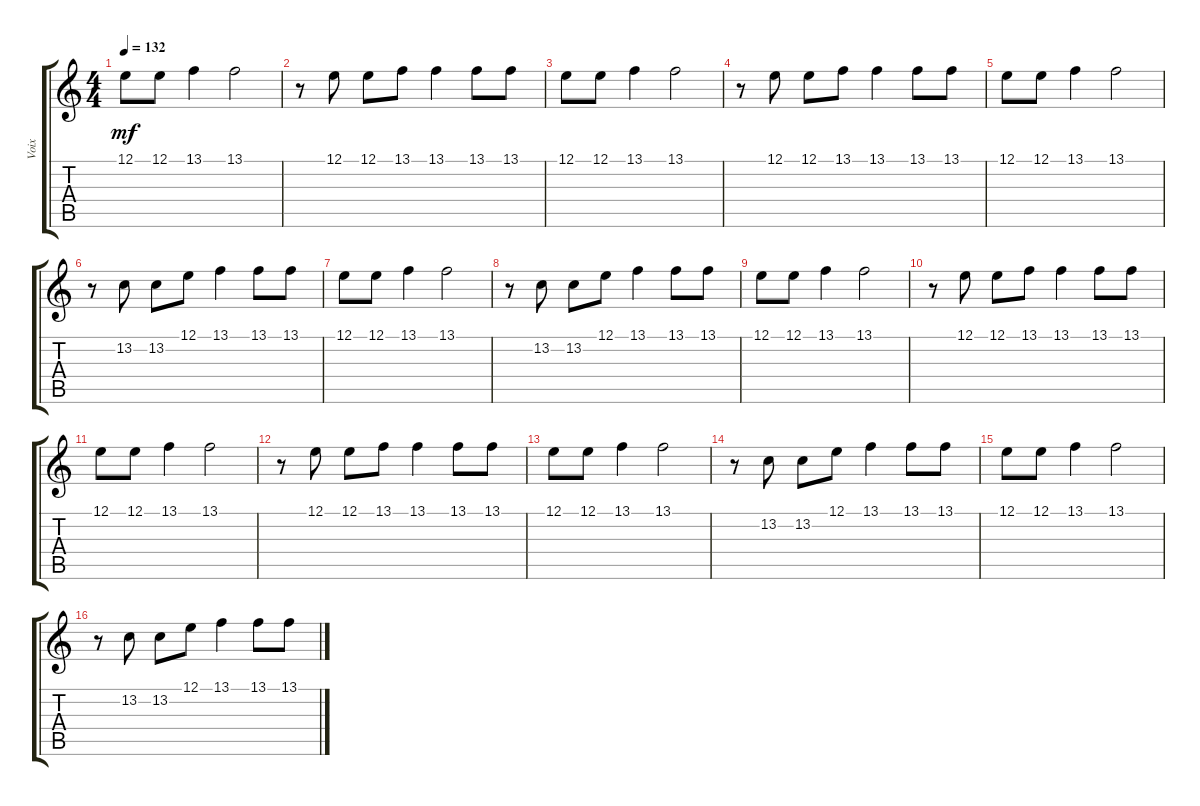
\track ("Voix" "Voix") {instrument accordion}
\staff {score tabs}
\tuning (E4 B3 G3 D3 A2 E2) {hide}
\ts (4 4)
\tempo 132
\clef g2
\ks c
12.1.8{dy mf} 12.1.8 13.1.4 13.1.2 |
r.8 12.1.8 12.1.8 13.1.8 13.1.4 13.1.8 13.1.8 |
12.1.8 12.1.8 13.1.4 13.1.2 |
r.8 12.1.8 12.1.8 13.1.8 13.1.4 13.1.8 13.1.8 |
12.1.8 12.1.8 13.1.4 13.1.2 |
r.8 13.2.8 13.2.8 12.1.8 13.1.4 13.1.8 13.1.8 |
12.1.8 12.1.8 13.1.4 13.1.2 |
r.8 13.2.8 13.2.8 12.1.8 13.1.4 13.1.8 13.1.8 |
12.1.8 12.1.8 13.1.4 13.1.2 |
r.8 12.1.8 12.1.8 13.1.8 13.1.4 13.1.8 13.1.8 |
12.1.8 12.1.8 13.1.4 13.1.2 |
r.8 12.1.8 12.1.8 13.1.8 13.1.4 13.1.8 13.1.8 |
12.1.8 12.1.8 13.1.4 13.1.2 |
r.8 13.2.8 13.2.8 12.1.8 13.1.4 13.1.8 13.1.8 |
12.1.8 12.1.8 13.1.4 13.1.2 |
r.8 13.2.8 13.2.8 12.1.8 13.1.4 13.1.8 13.1.8
